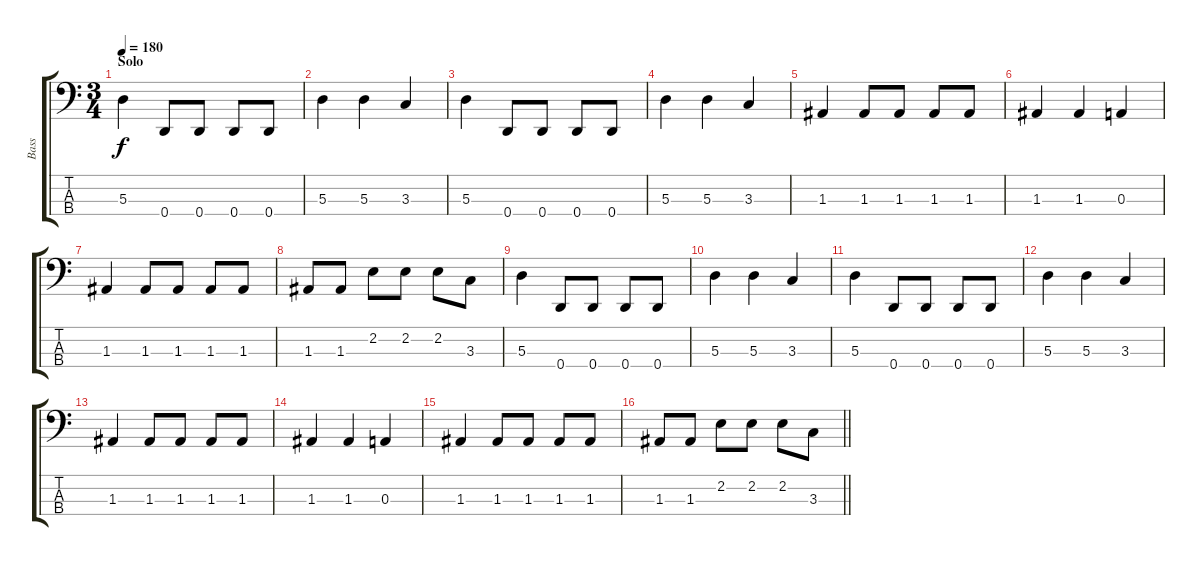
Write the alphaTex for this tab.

\track ("Bass" "Bass") {instrument electricbassfinger}
\staff {score tabs}
\tuning (G2 D2 A1 D1) {hide}
\ts (3 4)
\section ("" "Solo")
\tempo 180
\clef f4
\ks c
5.3.4{dy f} 0.4.8 0.4.8 0.4.8 0.4.8 |
5.3.4 5.3.4 3.3.4 |
5.3.4 0.4.8 0.4.8 0.4.8 0.4.8 |
5.3.4 5.3.4 3.3.4 |
1.3.4 1.3.8 1.3.8 1.3.8 1.3.8 |
1.3.4 1.3.4 0.3.4 |
1.3.4 1.3.8 1.3.8 1.3.8 1.3.8 |
1.3.8 1.3.8 2.2.8 2.2.8 2.2.8 3.3.8 |
5.3.4 0.4.8 0.4.8 0.4.8 0.4.8 |
5.3.4 5.3.4 3.3.4 |
5.3.4 0.4.8 0.4.8 0.4.8 0.4.8 |
5.3.4 5.3.4 3.3.4 |
1.3.4 1.3.8 1.3.8 1.3.8 1.3.8 |
1.3.4 1.3.4 0.3.4 |
1.3.4 1.3.8 1.3.8 1.3.8 1.3.8 |
\barLineRight lightlight
1.3.8 1.3.8 2.2.8 2.2.8 2.2.8 3.3.8
